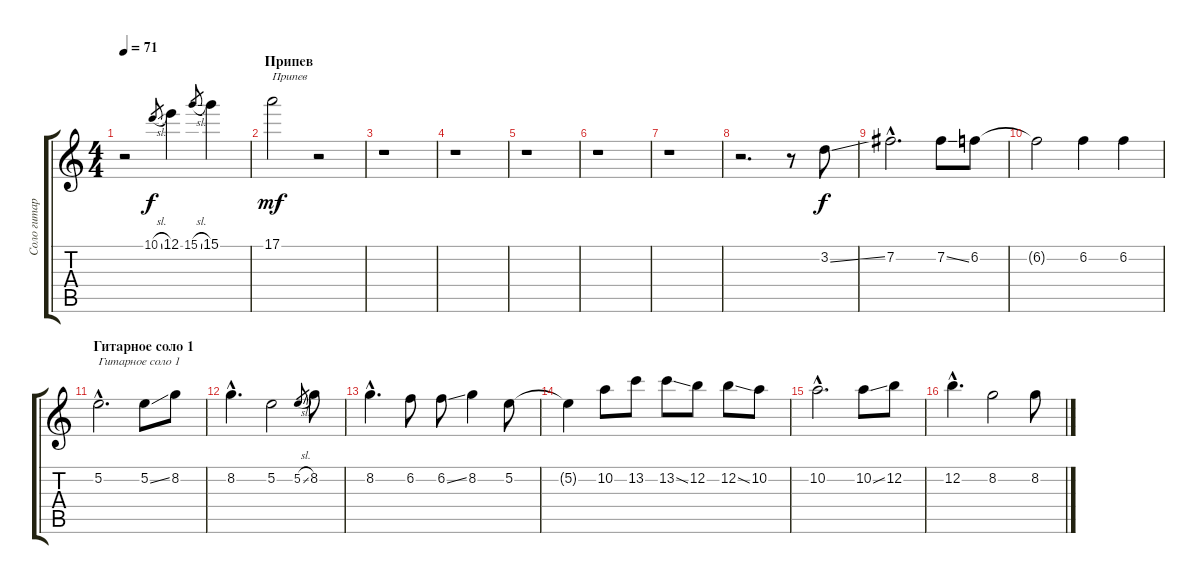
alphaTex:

\track ("Соло гитара (dist 1)" "Соло гитар") {instrument distortionguitar}
\staff {score tabs}
\tuning (E4 B3 G3 D3 A2 E2) {hide}
\ts (4 4)
\tempo 71
\clef g2
\ks c
r.2{dy mp} 10.1{sl}.8{gr dy f} 12.1.4 15.1{sl}.8{gr} 15.1.4 |
\section ("" "Припев")
17.1.2{txt "Припев" dy mf} r.2 |
r.1 |
r.1 |
r.1 |
r.1 |
r.1 |
r.2{d} r.8 3.2{ss}.8{dy f} |
7.2{hac}.2{d} 7.2{ss}.8 6.2.8 |
6.2{t}.2 6.2.4 6.2.4 |
\section ("" "Гитарное соло 1")
5.2{hac}.2{d txt "Гитарное соло 1"} 5.2{ss}.8 8.2.8 |
8.2{hac}.4{d} 5.2.2 5.2{sl}.8{gr} 8.2.8 |
8.2{hac}.4{d} 6.2.8 6.2{ss}.8 8.2.4 5.2.8 |
5.2{t}.4 10.2.8 13.2.8 13.2{ss}.8 12.2.8 12.2{ss}.8 10.2.8 |
10.2{hac}.2{d} 10.2{ss}.8 12.2.8 |
12.2{hac}.4{d} 8.2.2 8.2.8
